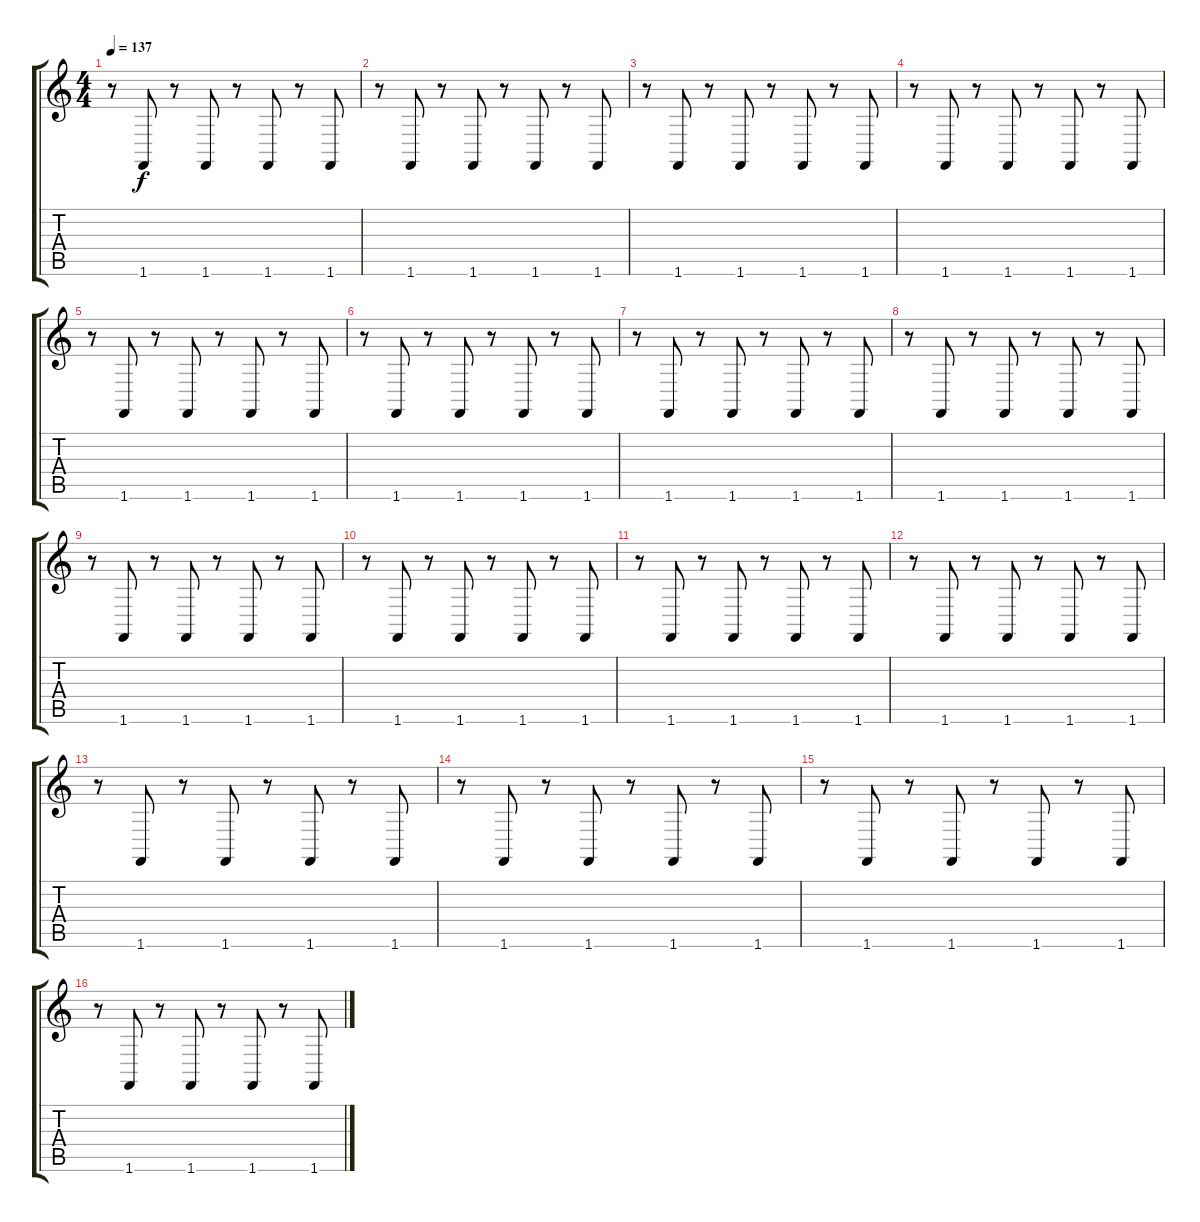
\track "" {instrument lead8bassandlead}
\staff {score tabs}
\tuning (E4 B3 G3 D3 A2 E2) {hide}
\ts (4 4)
\tempo 137
\clef g2
\ks c
r.8{dy f} 1.6.8{volume 10} r.8 1.6.8 r.8 1.6.8 r.8 1.6.8 |
r.8 1.6.8 r.8 1.6.8 r.8 1.6.8{volume 11} r.8 1.6.8 |
r.8 1.6.8 r.8 1.6.8 r.8 1.6.8 r.8 1.6.8 |
r.8 1.6.8 r.8 1.6.8{volume 11} r.8 1.6.8 r.8 1.6.8 |
r.8 1.6.8 r.8 1.6.8 r.8 1.6.8 r.8 1.6.8{volume 11} |
r.8 1.6.8 r.8 1.6.8 r.8 1.6.8 r.8 1.6.8 |
r.8 1.6.8 r.8 1.6.8 r.8 1.6.8{volume 11} r.8 1.6.8 |
r.8 1.6.8 r.8 1.6.8 r.8 1.6.8 r.8 1.6.8 |
r.8 1.6.8{volume 11} r.8 1.6.8 r.8 1.6.8{volume 11} r.8 1.6.8 |
r.8 1.6.8{volume 11} r.8 1.6.8{volume 12} r.8 1.6.8 r.8 1.6.8{volume 12} |
r.8 1.6.8 r.8 1.6.8{volume 12} r.8 1.6.8 r.8 1.6.8{volume 12} |
r.8 1.6.8{volume 12} r.8 1.6.8 r.8 1.6.8{volume 12} r.8 1.6.8 |
r.8 1.6.8{volume 12} r.8 1.6.8 r.8 1.6.8{volume 12} r.8 1.6.8 |
r.8 1.6.8{volume 12} r.8 1.6.8{volume 13} r.8 1.6.8 r.8 1.6.8{volume 13} |
r.8 1.6.8 r.8 1.6.8{volume 13} r.8 1.6.8 r.8 1.6.8{volume 13} |
r.8 1.6.8{volume 13} r.8 1.6.8 r.8 1.6.8{volume 13} r.8 1.6.8
